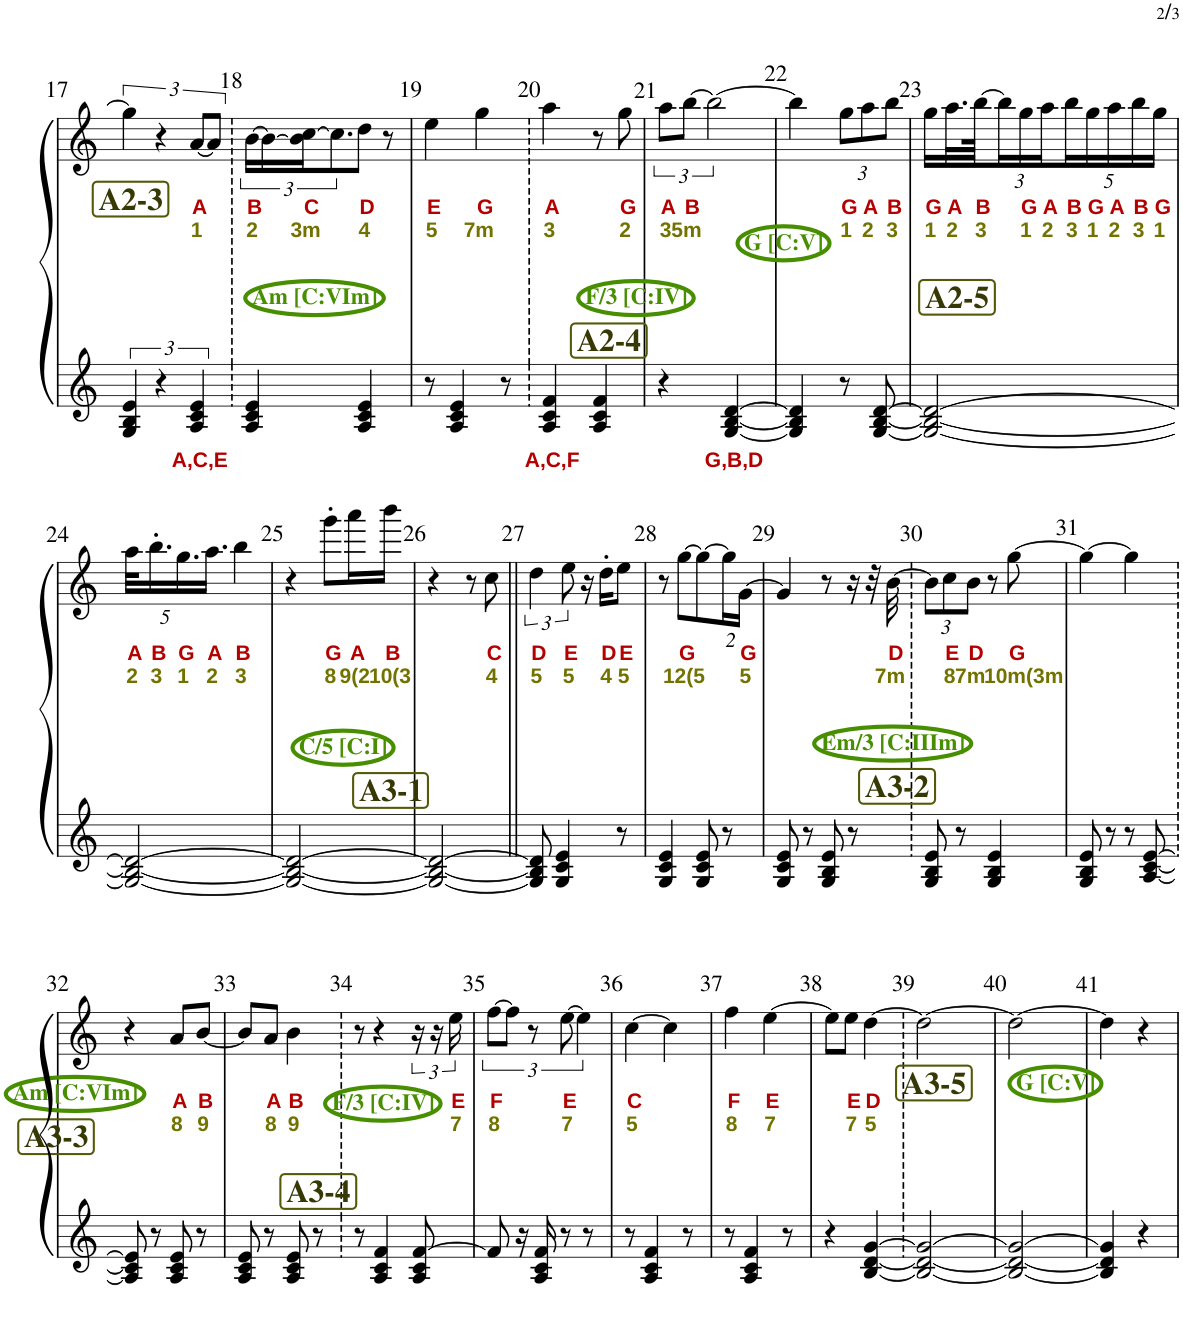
**kern	**text	**text	**kern	**text	**text	**text
*part1	*part1	*part1	*part1	*part1	*part1	*part1
*staff2	*staff2	*staff2	*staff1	*staff1	*staff1	*staff1
*I"ピアノ	*	*	*	*	*	*
!!LO:PB:g=z
*clefG2	*	*	*clefG2	*	*	*
*k[]	*	*	*k[]	*	*	*
*M4/8	*	*	*M4/8	*	*	*
=17	=17	=17	=17	=17	=17	=17
6G/ 6B/ 6e/	.	.	6gg\]	.	.	.
6r	.	.	6r	.	.	.
!	!	!LO:LY:b:color=#B30000	!	!	!LO:LY:b:color=#B30000	!LO:LY:b:color=#727200
6A/ 6c/ 6e/	.	A,C,E	[12a/L	.	A	1
.	.	.	12a/J]	.	.	.
!!LO:REH:place=s1:b:B:cj:color=#373904:fs=15:t=A2-3
=18	=18	=18	=18	=18	=18	=18
!	!	!	!LO:TX:b:B:color=#478E00:t=Am [C&colon;VIm]	!	!	!
!	!	!	!	!	!LO:LY:b:color=#B30000	!LO:LY:b:color=#727200
4A/ 4c/ 4e/	.	.	[24b\LL	.	B	2
.	.	.	24b\_	.	.	.
!	!	!	!	!	!LO:LY:b:color=#B30000	!LO:LY:b:color=#727200
.	.	.	24b\] [24cc\J	.	C	3m
.	.	.	12.cc\]	.	.	.
!	!	!	!	!	!LO:LY:b:color=#B30000	!LO:LY:b:color=#727200
4A/ 4c/ 4e/	.	.	8dd\J	.	D	4
.	.	.	8r	.	.	.
=19	=19	=19	=19	=19	=19	=19
!	!	!	!	!	!LO:LY:b:color=#B30000	!LO:LY:b:color=#727200
8r	.	.	4ee\	.	E	5
4A/ 4c/ 4e/	.	.	.	.	.	.
!	!	!	!	!	!LO:LY:b:color=#B30000	!LO:LY:b:color=#727200
.	.	.	4gg\	.	G	7m
8r	.	.	.	.	.	.
!!LO:REH:place=s1:b:B:cj:color=#373904:fs=15:t=A2-4
=20	=20	=20	=20	=20	=20	=20
!	!	!	!LO:TX:b:B:color=#478E00:t=F/3 [C&colon;IV]	!	!	!
!	!	!LO:LY:b:color=#B30000	!	!	!LO:LY:b:color=#B30000	!LO:LY:b:color=#727200
4A/ 4c/ 4f/	.	A,C,F	4aa\	.	A	3
4A/ 4c/ 4f/	.	.	8r	.	.	.
!	!	!	!	!	!LO:LY:b:color=#B30000	!LO:LY:b:color=#727200
.	.	.	8gg\	.	G	2
=21	=21	=21	=21	=21	=21	=21
!	!	!	!	!	!LO:LY:b:color=#B30000	!LO:LY:b:color=#727200
*	*	*	*^	*	*	*
4r	.	.	12aa\L	4ryy	.	A	3
!	!	!	!	!	!	!LO:LY:b:color=#B30000	!LO:LY:b:color=#727200
.	.	.	[12bb\J	.	.	B	5m
.	.	.	3bb\_	.	.	.	.
!	!	!	!	!LO:TX:b:B:color=#478E00:t=G [C&colon;V]	!	!	!
!	!	!LO:LY:b:color=#B30000	!	!	!	!	!
[4G/ [4B/ [4d/	.	G,B,D	.	4ryy	.	.	.
*	*	*	*v	*v	*	*	*
=22	=22	=22	=22	=22	=22	=22
4G/] 4B/] 4d/]	.	.	4bb\]	.	.	.
*	*	*	*Xbrackettup	*	*	*
!	!	!	!	!	!LO:LY:b:color=#B30000	!LO:LY:b:color=#727200
8r	.	.	12gg\L	.	G	1
!	!	!	!	!	!LO:LY:b:color=#B30000	!LO:LY:b:color=#727200
.	.	.	12aa\	.	A	2
[8G/ [8B/ [8d/	.	.	.	.	.	.
!	!	!	!	!	!LO:LY:b:color=#B30000	!LO:LY:b:color=#727200
.	.	.	12bb\J	.	B	3
!!LO:REH:place=s1:b:B:cj:color=#373904:fs=15:t=A2-5
=23	=23	=23	=23	=23	=23	=23
!	!	!	!	!	!LO:LY:b:color=#B30000	!LO:LY:b:color=#727200
2G/_ 2B/_ 2d/_	.	.	16gg\LL	.	G	1
!	!	!	!	!	!LO:LY:b:color=#B30000	!LO:LY:b:color=#727200
.	.	.	32.aa\L	.	A	2
!	!	!	!	!	!LO:LY:b:color=#B30000	!LO:LY:b:color=#727200
.	.	.	[64bb\JK	.	B	3
.	.	.	24bb\]	.	.	.
!	!	!	!	!	!LO:LY:b:color=#B30000	!LO:LY:b:color=#727200
.	.	.	24gg\	.	G	1
!	!	!	!	!	!LO:LY:b:color=#B30000	!LO:LY:b:color=#727200
.	.	.	24aa\	.	A	2
!	!	!	!	!	!LO:LY:b:color=#B30000	!LO:LY:b:color=#727200
.	.	.	20bb\	.	B	3
!	!	!	!	!	!LO:LY:b:color=#B30000	!LO:LY:b:color=#727200
.	.	.	20gg\	.	G	1
!	!	!	!	!	!LO:LY:b:color=#B30000	!LO:LY:b:color=#727200
.	.	.	20aa\	.	A	2
!	!	!	!	!	!LO:LY:b:color=#B30000	!LO:LY:b:color=#727200
.	.	.	20bb\	.	B	3
!	!	!	!	!	!LO:LY:b:color=#B30000	!LO:LY:b:color=#727200
.	.	.	20gg\JJ	.	G	1
!!LO:LB:g=z
=24	=24	=24	=24	=24	=24	=24
!	!	!	!	!	!LO:LY:b:color=#B30000	!LO:LY:b:color=#727200
2G/_ 2B/_ 2d/_	.	.	40aa\KLL	.	A	2
!	!	!	!	!	!LO:LY:b:color=#B30000	!LO:LY:b:color=#727200
.	.	.	20.bb'\	.	B	3
!	!	!	!	!	!LO:LY:b:color=#B30000	!LO:LY:b:color=#727200
.	.	.	20.gg\	.	G	1
!	!	!	!	!	!LO:LY:b:color=#B30000	!LO:LY:b:color=#727200
.	.	.	20.aa\JJ	.	A	2
!	!	!	!	!	!LO:LY:b:color=#B30000	!LO:LY:b:color=#727200
.	.	.	4bb\	.	B	3
=25	=25	=25	=25	=25	=25	=25
2G/_ 2B/_ 2d/_	.	.	4r	.	.	.
!	!	!	!	!	!LO:LY:b:color=#B30000	!LO:LY:b:color=#727200
.	.	.	8ggg'\L	.	G	8
!	!	!	!	!	!LO:LY:b:color=#B30000	!LO:LY:b:color=#727200
.	.	.	16aaa\L	.	A	9(2
!	!	!	!	!	!LO:LY:b:color=#B30000	!LO:LY:b:color=#727200
.	.	.	16bbb\JJ	.	B	10(3
=26	=26	=26	=26	=26	=26	=26
2G/_ 2B/_ 2d/_	.	.	4r	.	.	.
.	.	.	8r	.	.	.
!	!	!	!	!	!LO:LY:b:color=#B30000	!LO:LY:b:color=#727200
.	.	.	8cc\	.	C	4
!!LO:REH:place=s1:b:B:cj:color=#373904:fs=15:t=A3-1
=27||	=27||	=27||	=27||	=27||	=27||	=27||
*	*	*	*brackettup	*	*	*
!	!	!	!	!	!LO:LY:b:color=#B30000	!LO:LY:b:color=#727200
*	*	*	*^	*	*	*
8G/] 8B/] 8d/]	.	.	6dd\	8ryy	.	D	5
!	!	!	!	!LO:TX:b:B:color=#478E00:t=C/5 [C&colon;I]	!	!	!
4G/ 4c/ 4e/	.	.	.	4.ryy	.	.	.
!	!	!	!	!	!	!LO:LY:b:color=#B30000	!LO:LY:b:color=#727200
.	.	.	12ee\	.	.	E	5
.	.	.	16r	.	.	.	.
!	!	!	!	!	!	!LO:LY:b:color=#B30000	!LO:LY:b:color=#727200
.	.	.	16dd'\KL	.	.	D	4
!	!	!	!	!	!	!LO:LY:b:color=#B30000	!LO:LY:b:color=#727200
8r	.	.	8ee\J	.	.	E	5
*	*	*	*v	*v	*	*	*
=28	=28	=28	=28	=28	=28	=28
4G/ 4c/ 4e/	.	.	8r	.	.	.
!	!	!	!	!	!LO:LY:b:color=#B30000	!LO:LY:b:color=#727200
.	.	.	[8gg\L	.	G	12(5
8G/ 8c/ 8e/	.	.	8gg\_	.	.	.
8r	.	.	16gg\L]	.	.	.
!	!	!	!	!	!LO:LY:b:color=#B30000	!LO:LY:b:color=#727200
.	.	.	[16g\JJ	.	G	5
=29	=29	=29	=29	=29	=29	=29
!	!	!	!LO:TX:b:B:color=#478E00:t=Em/3 [C&colon;IIIm]	!	!	!
8G/ 8c/ 8e/	.	.	4g/]	.	.	.
8r	.	.	.	.	.	.
8G/ 8B/ 8e/	.	.	8r	.	.	.
8r	.	.	16r	.	.	.
.	.	.	32r	.	.	.
!	!	!	!	!	!LO:LY:b:color=#B30000	!LO:LY:b:color=#727200
.	.	.	[32b\	.	D	7m
!!LO:REH:place=s1:b:B:cj:color=#373904:fs=15:t=A3-2
=30	=30	=30	=30	=30	=30	=30
*	*	*	*Xbrackettup	*	*	*
8G/ 8B/ 8e/	.	.	12b\L]	.	.	.
!	!	!	!	!	!LO:LY:b:color=#B30000	!LO:LY:b:color=#727200
.	.	.	12cc\	.	E	8
8r	.	.	.	.	.	.
!	!	!	!	!	!LO:LY:b:color=#B30000	!LO:LY:b:color=#727200
.	.	.	12b\J	.	D	7m
4G/ 4B/ 4e/	.	.	8r	.	.	.
!	!	!	!	!	!LO:LY:b:color=#B30000	!LO:LY:b:color=#727200
.	.	.	[8gg\	.	G	10m(3m
=31	=31	=31	=31	=31	=31	=31
8G/ 8B/ 8e/	.	.	4gg\_	.	.	.
8r	.	.	.	.	.	.
8r	.	.	4gg\]	.	.	.
[8A/ [8c/ [8e/	.	.	.	.	.	.
!!LO:LB:g=z
!!LO:REH:place=s1:b:B:cj:color=#373904:fs=15:t=A3-3
=32	=32	=32	=32	=32	=32	=32
8A/] 8c/] 8e/]	.	.	4r	.	.	.
8r	.	.	.	.	.	.
!	!	!	!LO:TX:b:B:color=#478E00:t=Am [C&colon;VIm]	!	!	!
!	!	!	!	!	!LO:LY:b:color=#B30000	!LO:LY:b:color=#727200
8A/ 8c/ 8e/	.	.	8a/L	.	A	8
!	!	!	!	!	!LO:LY:b:color=#B30000	!LO:LY:b:color=#727200
8r	.	.	[8b/J	.	B	9
=33	=33	=33	=33	=33	=33	=33
8A/ 8c/ 8e/	.	.	8b/L]	.	.	.
!	!	!	!	!	!LO:LY:b:color=#B30000	!LO:LY:b:color=#727200
8r	.	.	8a/J	.	A	8
!	!	!	!	!	!LO:LY:b:color=#B30000	!LO:LY:b:color=#727200
8A/ 8c/ 8e/	.	.	4b\	.	B	9
8r	.	.	.	.	.	.
!!LO:REH:place=s1:b:B:cj:color=#373904:fs=15:t=A3-4
=34	=34	=34	=34	=34	=34	=34
8r	.	.	8r	.	.	.
!	!	!	!LO:TX:b:B:color=#478E00:t=F/3 [C&colon;IV]	!	!	!
4A/ 4c/ 4f/	.	.	4r	.	.	.
*	*	*	*brackettup	*	*	*
8A/ 8c/ [8f/	.	.	24r	.	.	.
.	.	.	24r	.	.	.
!	!	!	!	!	!LO:LY:b:color=#B30000	!LO:LY:b:color=#727200
.	.	.	24ee\	.	E	7
=35	=35	=35	=35	=35	=35	=35
!	!	!	!	!	!LO:LY:b:color=#B30000	!LO:LY:b:color=#727200
8f/]	.	.	[12ff\L	.	F	8
.	.	.	12ff\J]	.	.	.
16r	.	.	.	.	.	.
.	.	.	12r	.	.	.
16A/ 16c/ 16f/	.	.	.	.	.	.
!	!	!	!	!	!LO:LY:b:color=#B30000	!LO:LY:b:color=#727200
8r	.	.	[12ee\	.	E	7
.	.	.	6ee\]	.	.	.
8r	.	.	.	.	.	.
=36	=36	=36	=36	=36	=36	=36
!	!	!	!	!	!LO:LY:b:color=#B30000	!LO:LY:b:color=#727200
8r	.	.	[4cc\	.	C	5
4A/ 4c/ 4f/	.	.	.	.	.	.
.	.	.	4cc\]	.	.	.
8r	.	.	.	.	.	.
=37	=37	=37	=37	=37	=37	=37
!	!	!	!	!	!LO:LY:b:color=#B30000	!LO:LY:b:color=#727200
8r	.	.	4ff\	.	F	8
4A/ 4c/ 4f/	.	.	.	.	.	.
!	!	!	!	!	!LO:LY:b:color=#B30000	!LO:LY:b:color=#727200
.	.	.	[4ee\	.	E	7
8r	.	.	.	.	.	.
=38	=38	=38	=38	=38	=38	=38
4r	.	.	8ee\L]	.	.	.
!	!	!	!	!	!LO:LY:b:color=#B30000	!LO:LY:b:color=#727200
.	.	.	8ee\J	.	E	7
!	!	!	!LO:TX:b:B:color=#478E00:t=G [C&colon;V]	!	!	!
!	!	!	!	!	!LO:LY:b:color=#B30000	!LO:LY:b:color=#727200
[4B/ [4d/ [4g/	.	.	[4dd\	.	D	5
!!LO:REH:place=s1:b:B:cj:color=#373904:fs=15:t=A3-5
=39	=39	=39	=39	=39	=39	=39
2B/_ 2d/_ 2g/_	.	.	2dd\_	.	.	.
=40	=40	=40	=40	=40	=40	=40
2B/_ 2d/_ 2g/_	.	.	2dd\_	.	.	.
=41	=41	=41	=41	=41	=41	=41
4B/] 4d/] 4g/]	.	.	4dd\]	.	.	.
4r	.	.	4r	.	.	.
=	=	=	=	=	=	=
*-	*-	*-	*-	*-	*-	*-
